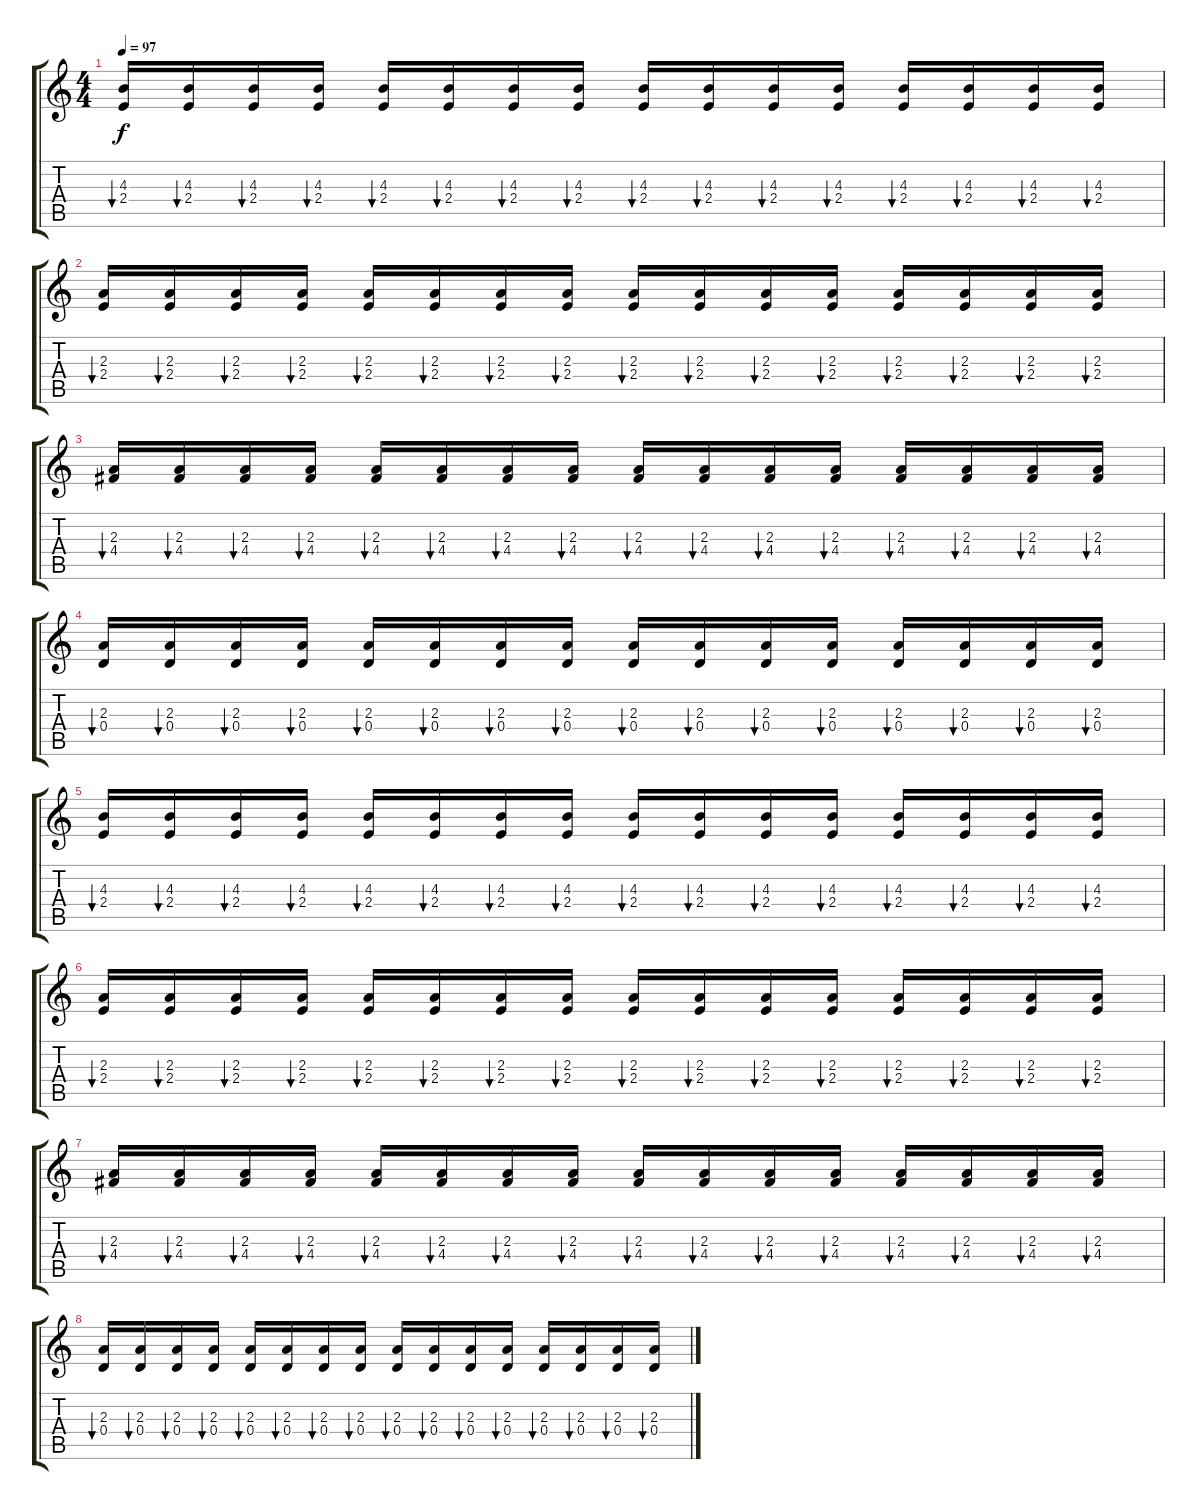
\track "" {instrument acousticguitarsteel}
\staff {score tabs}
\tuning (E4 B3 G3 D3 A2 E2) {hide}
\ts (4 4)
\tempo 97
\clef g2
\ks c
(4.3 2.4).16{bu 30 dy f volume 9} (4.3 2.4).16{bu 30} (4.3 2.4).16{bu 30} (4.3 2.4).16{bu 30} (4.3 2.4).16{bu 30} (4.3 2.4).16{bu 30} (4.3 2.4).16{bu 30} (4.3 2.4).16{bu 30} (4.3 2.4).16{bu 30} (4.3 2.4).16{bu 30} (4.3 2.4).16{bu 30} (4.3 2.4).16{bu 30} (4.3 2.4).16{bu 30} (4.3 2.4).16{bu 30} (4.3 2.4).16{bu 30} (4.3 2.4).16{bu 30} |
(2.3 2.4).16{bu 30 volume 9} (2.3 2.4).16{bu 30} (2.3 2.4).16{bu 30} (2.3 2.4).16{bu 30} (2.3 2.4).16{bu 30} (2.3 2.4).16{bu 30} (2.3 2.4).16{bu 30} (2.3 2.4).16{bu 30} (2.3 2.4).16{bu 30} (2.3 2.4).16{bu 30} (2.3 2.4).16{bu 30} (2.3 2.4).16{bu 30} (2.3 2.4).16{bu 30} (2.3 2.4).16{bu 30} (2.3 2.4).16{bu 30} (2.3 2.4).16{bu 30} |
(2.3 4.4).16{bu 30 volume 8} (2.3 4.4).16{bu 30} (2.3 4.4).16{bu 30} (2.3 4.4).16{bu 30} (2.3 4.4).16{bu 30} (2.3 4.4).16{bu 30} (2.3 4.4).16{bu 30} (2.3 4.4).16{bu 30} (2.3 4.4).16{bu 30} (2.3 4.4).16{bu 30} (2.3 4.4).16{bu 30} (2.3 4.4).16{bu 30} (2.3 4.4).16{bu 30} (2.3 4.4).16{bu 30} (2.3 4.4).16{bu 30} (2.3 4.4).16{bu 30} |
(2.3 0.4).16{bu 30 volume 8} (2.3 0.4).16{bu 30} (2.3 0.4).16{bu 30} (2.3 0.4).16{bu 30} (2.3 0.4).16{bu 30} (2.3 0.4).16{bu 30} (2.3 0.4).16{bu 30} (2.3 0.4).16{bu 30} (2.3 0.4).16{bu 30} (2.3 0.4).16{bu 30} (2.3 0.4).16{bu 30} (2.3 0.4).16{bu 30} (2.3 0.4).16{bu 30} (2.3 0.4).16{bu 30} (2.3 0.4).16{bu 30} (2.3 0.4).16{bu 30} |
(4.3 2.4).16{bu 30 volume 7} (4.3 2.4).16{bu 30} (4.3 2.4).16{bu 30} (4.3 2.4).16{bu 30} (4.3 2.4).16{bu 30} (4.3 2.4).16{bu 30} (4.3 2.4).16{bu 30} (4.3 2.4).16{bu 30} (4.3 2.4).16{bu 30} (4.3 2.4).16{bu 30} (4.3 2.4).16{bu 30} (4.3 2.4).16{bu 30} (4.3 2.4).16{bu 30} (4.3 2.4).16{bu 30} (4.3 2.4).16{bu 30} (4.3 2.4).16{bu 30} |
(2.3 2.4).16{bu 30 volume 7} (2.3 2.4).16{bu 30} (2.3 2.4).16{bu 30} (2.3 2.4).16{bu 30} (2.3 2.4).16{bu 30} (2.3 2.4).16{bu 30} (2.3 2.4).16{bu 30} (2.3 2.4).16{bu 30} (2.3 2.4).16{bu 30} (2.3 2.4).16{bu 30} (2.3 2.4).16{bu 30} (2.3 2.4).16{bu 30} (2.3 2.4).16{bu 30} (2.3 2.4).16{bu 30} (2.3 2.4).16{bu 30} (2.3 2.4).16{bu 30} |
(2.3 4.4).16{bu 30 volume 6} (2.3 4.4).16{bu 30} (2.3 4.4).16{bu 30} (2.3 4.4).16{bu 30} (2.3 4.4).16{bu 30} (2.3 4.4).16{bu 30} (2.3 4.4).16{bu 30} (2.3 4.4).16{bu 30} (2.3 4.4).16{bu 30} (2.3 4.4).16{bu 30} (2.3 4.4).16{bu 30} (2.3 4.4).16{bu 30} (2.3 4.4).16{bu 30} (2.3 4.4).16{bu 30} (2.3 4.4).16{bu 30} (2.3 4.4).16{bu 30} |
(2.3 0.4).16{bu 30 volume 6} (2.3 0.4).16{bu 30} (2.3 0.4).16{bu 30} (2.3 0.4).16{bu 30} (2.3 0.4).16{bu 30} (2.3 0.4).16{bu 30} (2.3 0.4).16{bu 30} (2.3 0.4).16{bu 30} (2.3 0.4).16{bu 30} (2.3 0.4).16{bu 30} (2.3 0.4).16{bu 30} (2.3 0.4).16{bu 30} (2.3 0.4).16{bu 30} (2.3 0.4).16{bu 30} (2.3 0.4).16{bu 30} (2.3 0.4).16{bu 30}
